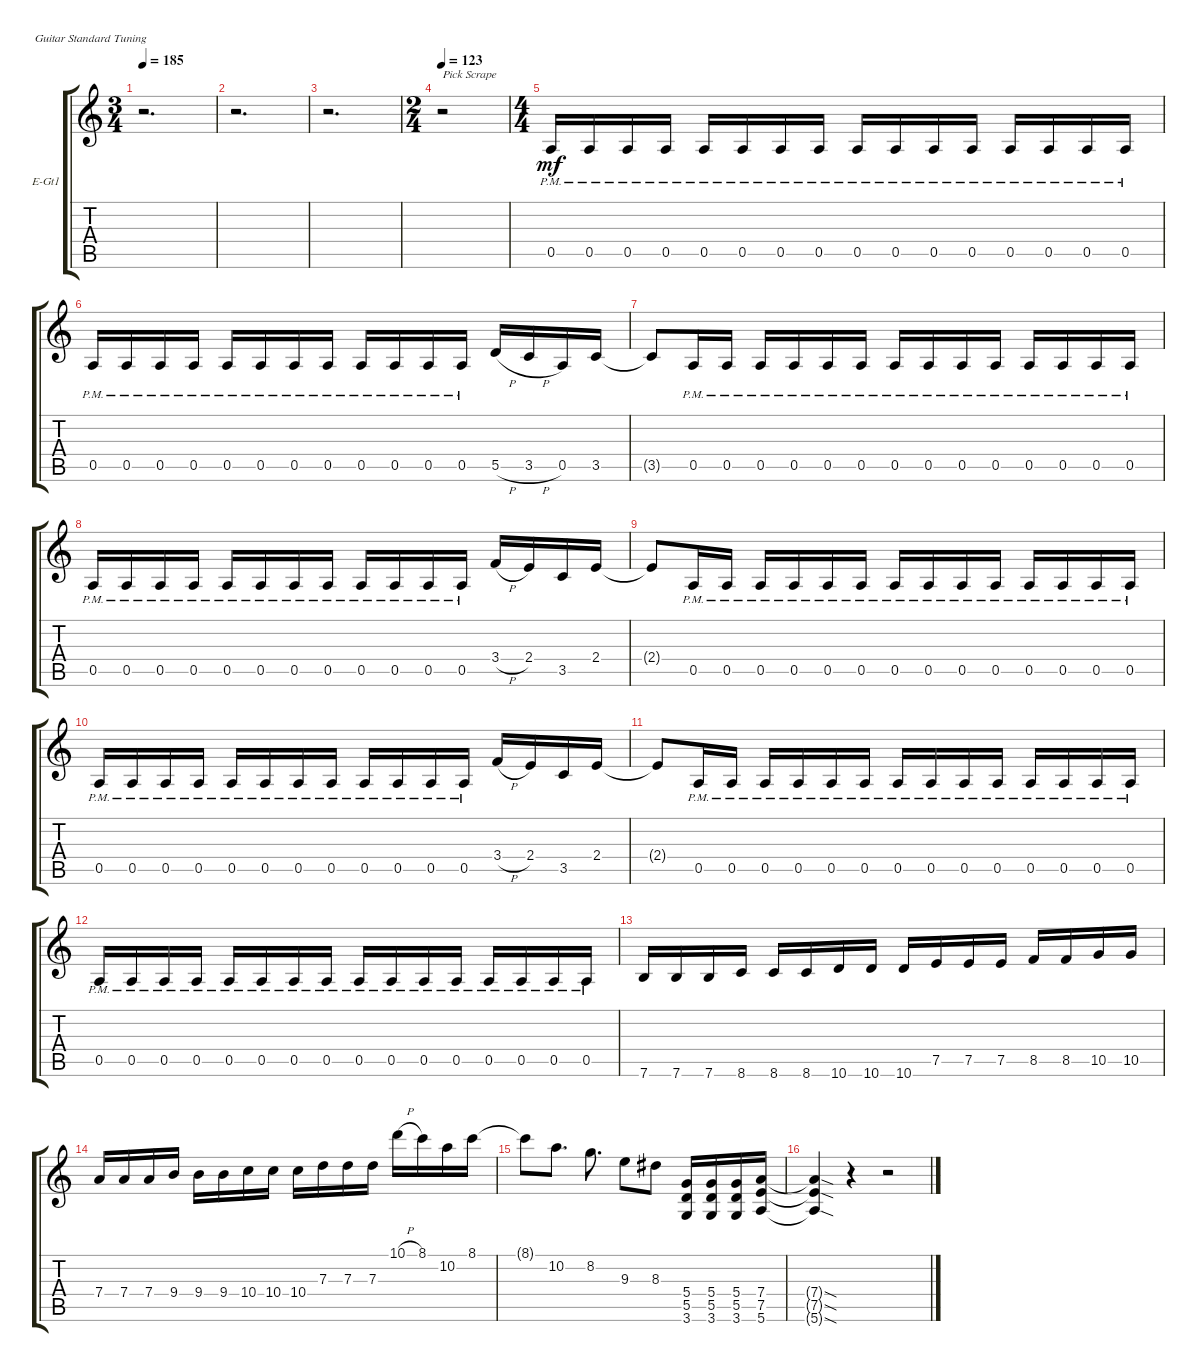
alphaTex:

\defaultSystemsLayout 4
\bracketExtendMode groupsimilarinstruments
\firstSystemTrackNameOrientation horizontal
\otherSystemsTrackNameOrientation horizontal
\track ("Guitar 1" "E-Gt1") {instrument distortionguitar}
\staff {score tabs}
\tuning (E4 B3 G3 D3 A2 E2)
\ts (3 4)
\tempo 185
\clef g2
\ks c
r.2{d dy mf instrument distortionguitar} |
r.2{d} |
r.2{d} |
\ts (2 4)
\tempo 123
r.2{txt "Pick Scrape"} |
\ts (4 4)
0.5{pm}.16 0.5{pm}.16 0.5{pm}.16 0.5{pm}.16 0.5{pm}.16 0.5{pm}.16 0.5{pm}.16 0.5{pm}.16 0.5{pm}.16 0.5{pm}.16 0.5{pm}.16 0.5{pm}.16 0.5{pm}.16 0.5{pm}.16 0.5{pm}.16 0.5{pm}.16 |
0.5{pm}.16 0.5{pm}.16 0.5{pm}.16 0.5{pm}.16 0.5{pm}.16 0.5{pm}.16 0.5{pm}.16 0.5{pm}.16 0.5{pm}.16 0.5{pm}.16 0.5{pm}.16 0.5{pm}.16 5.5{h}.16 3.5{h}.16 0.5.16 3.5.16 |
3.5{t}.8 0.5{pm}.16 0.5{pm}.16 0.5{pm}.16 0.5{pm}.16 0.5{pm}.16 0.5{pm}.16 0.5{pm}.16 0.5{pm}.16 0.5{pm}.16 0.5{pm}.16 0.5{pm}.16 0.5{pm}.16 0.5{pm}.16 0.5{pm}.16 |
0.5{pm}.16 0.5{pm}.16 0.5{pm}.16 0.5{pm}.16 0.5{pm}.16 0.5{pm}.16 0.5{pm}.16 0.5{pm}.16 0.5{pm}.16 0.5{pm}.16 0.5{pm}.16 0.5{pm}.16 3.4{h}.16 2.4.16 3.5.16 2.4.16 |
2.4{t}.8 0.5{pm}.16 0.5{pm}.16 0.5{pm}.16 0.5{pm}.16 0.5{pm}.16 0.5{pm}.16 0.5{pm}.16 0.5{pm}.16 0.5{pm}.16 0.5{pm}.16 0.5{pm}.16 0.5{pm}.16 0.5{pm}.16 0.5{pm}.16 |
0.5{pm}.16 0.5{pm}.16 0.5{pm}.16 0.5{pm}.16 0.5{pm}.16 0.5{pm}.16 0.5{pm}.16 0.5{pm}.16 0.5{pm}.16 0.5{pm}.16 0.5{pm}.16 0.5{pm}.16 3.4{h}.16 2.4.16 3.5.16 2.4.16 |
2.4{t}.8 0.5{pm}.16 0.5{pm}.16 0.5{pm}.16 0.5{pm}.16 0.5{pm}.16 0.5{pm}.16 0.5{pm}.16 0.5{pm}.16 0.5{pm}.16 0.5{pm}.16 0.5{pm}.16 0.5{pm}.16 0.5{pm}.16 0.5{pm}.16 |
0.5{pm}.16 0.5{pm}.16 0.5{pm}.16 0.5{pm}.16 0.5{pm}.16 0.5{pm}.16 0.5{pm}.16 0.5{pm}.16 0.5{pm}.16 0.5{pm}.16 0.5{pm}.16 0.5{pm}.16 0.5{pm}.16 0.5{pm}.16 0.5{pm}.16 0.5{pm}.16 |
7.6.16 7.6.16 7.6.16 8.6.16 8.6.16 8.6.16 10.6.16 10.6.16 10.6.16 7.5.16 7.5.16 7.5.16 8.5.16 8.5.16 10.5.16 10.5.16 |
7.4.16 7.4.16 7.4.16 9.4.16 9.4.16 9.4.16 10.4.16 10.4.16 10.4.16 7.3.16 7.3.16 7.3.16 10.1{h}.16 8.1.16 10.2.16 8.1.16 |
8.1{t}.8 10.2.8{d} 8.2.8{d} 9.3.8 8.3.8 (3.6 5.5 5.4).16 (3.6 5.4 5.5).16 (3.6 5.5 5.4).16 (5.6 7.4 7.5).16 |
(5.6{sod t} 7.5{sod t} 7.4{sod t}).4 r.4 r.2
